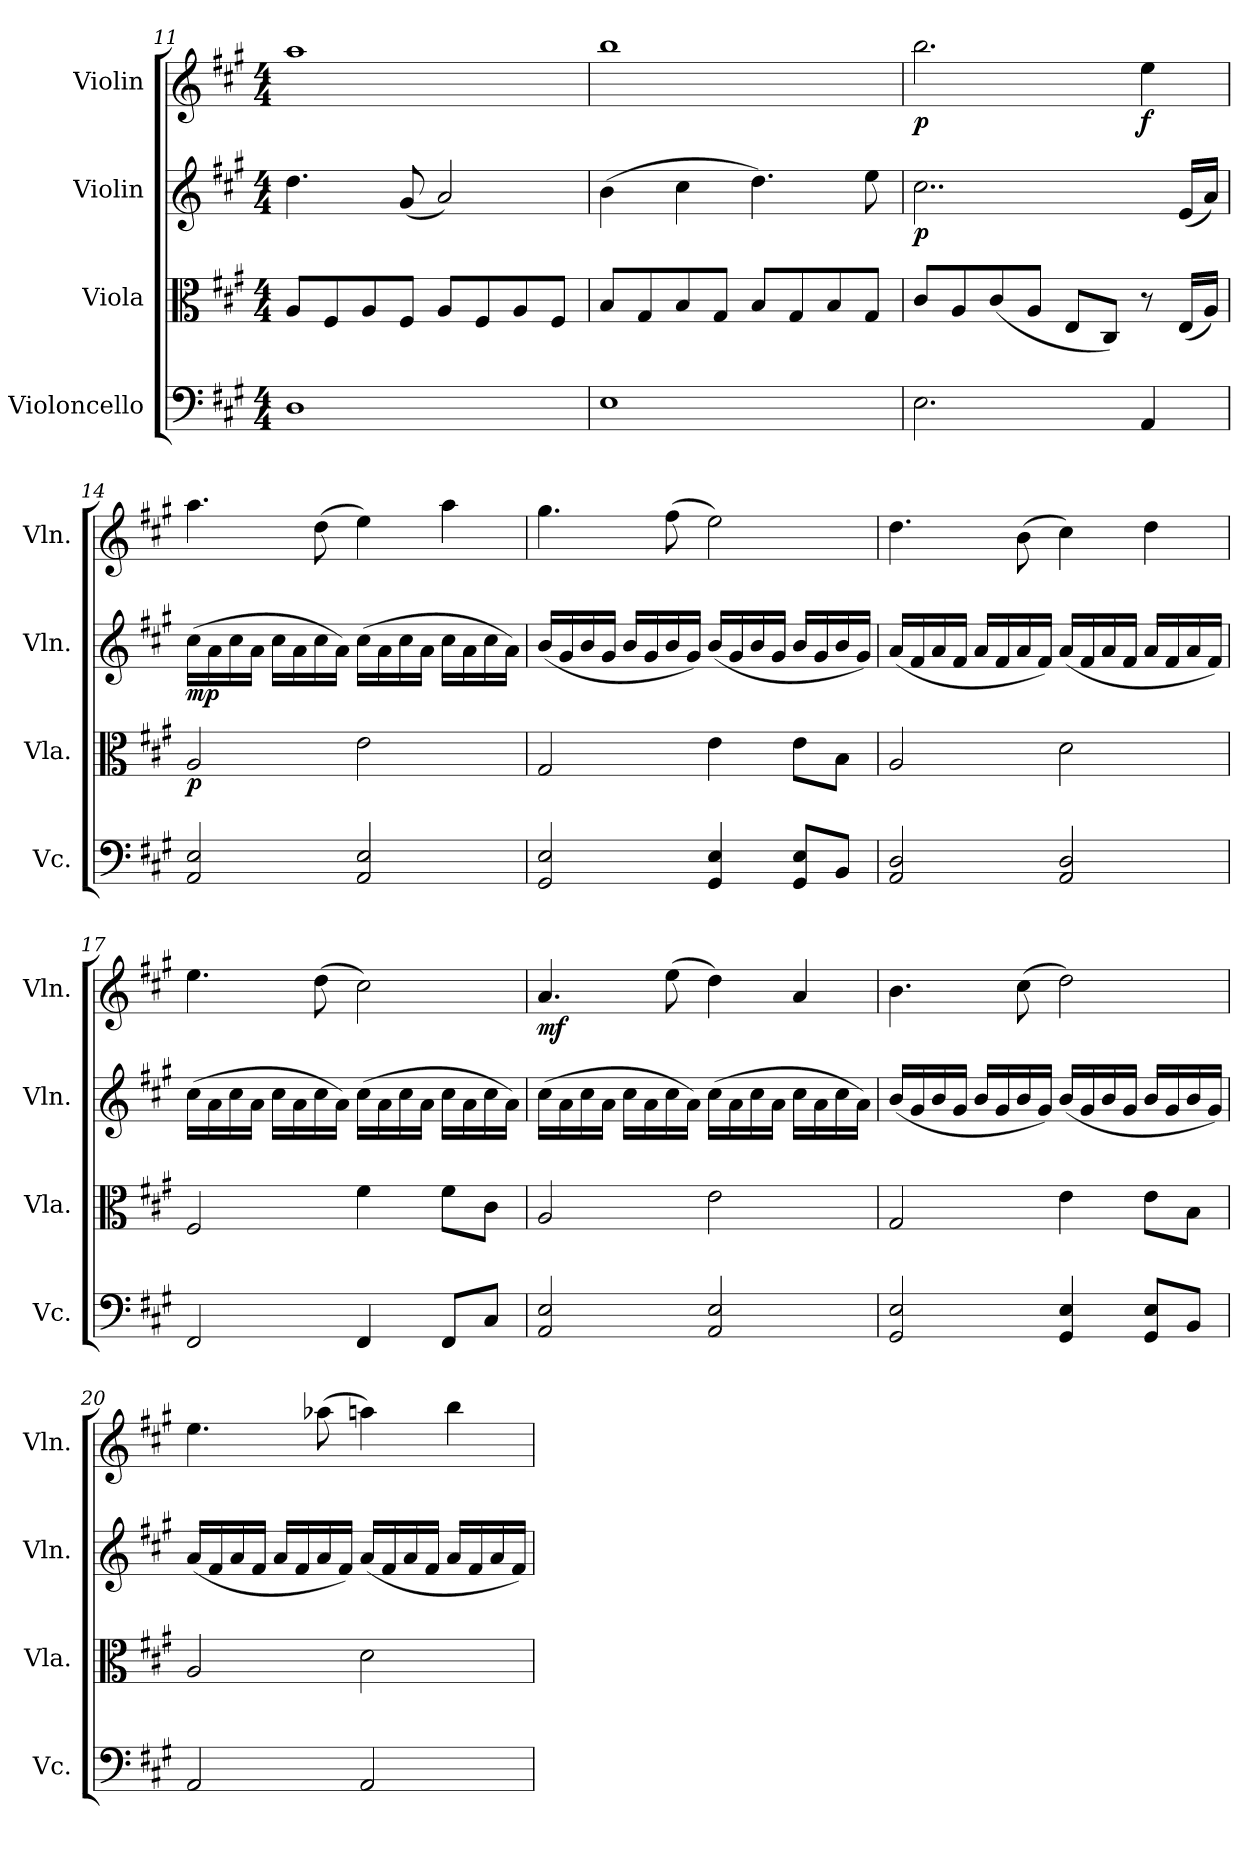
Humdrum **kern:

**kern	**kern	**dynam	**kern	**dynam	**kern	**dynam
*part4	*part3	*part3	*part2	*part2	*part1	*part1
*staff4	*staff3	*staff3	*staff2	*staff2	*staff1	*staff1
*I"Violoncello	*I"Viola	*	*I"Violin	*	*I"Violin	*
*I'Vc.	*I'Vla.	*	*I'Vln.	*	*I'Vln.	*
*clefF4	*clefC3	*	*clefG2	*	*clefG2	*
*k[f#c#g#]	*k[f#c#g#]	*	*k[f#c#g#]	*	*k[f#c#g#]	*
*M4/4	*M4/4	*	*M4/4	*	*M4/4	*
=11	=11	=11	=11	=11	=11	=11
1D	8A/L	.	4.dd\	.	1aa	.
.	8F#/	.	.	.	.	.
.	8A/	.	.	.	.	.
.	8F#/J	.	(8g#/	.	.	.
.	8A/L	.	2a/)	.	.	.
.	8F#/	.	.	.	.	.
.	8A/	.	.	.	.	.
.	8F#/J	.	.	.	.	.
=12	=12	=12	=12	=12	=12	=12
1E	8B/L	.	(4b\	.	1bb	.
.	8G#/	.	.	.	.	.
.	8B/	.	4cc#\	.	.	.
.	8G#/J	.	.	.	.	.
.	8B/L	.	4.dd\)	.	.	.
.	8G#/	.	.	.	.	.
.	8B/	.	.	.	.	.
.	8G#/J	.	8ee\	.	.	.
!!LO:PB:g=z
=13	=13	=13	=13	=13	=13	=13
!	!	!	!	!LO:DY:b	!	!LO:DY:b
2.E\	8c#/L	.	2..cc#\	p	2.bb\	p
.	8A/	.	.	.	.	.
.	(8c#/	.	.	.	.	.
.	8A/J	.	.	.	.	.
.	8E/L	.	.	.	.	.
.	8C#/J)	.	.	.	.	.
!	!	!	!	!	!	!LO:DY:b
4AA/	8r	.	.	.	4ee\	f
.	(16E/LL	.	(16e/LL	.	.	.
.	16A/JJ)	.	16a/JJ)	.	.	.
=14	=14	=14	=14	=14	=14	=14
!	!	!LO:DY:b	!	!LO:DY:b	!	!
2AA/ 2E/	2A/	p	(16cc#\LL	mp	4.aa\	.
.	.	.	16a\	.	.	.
.	.	.	16cc#\	.	.	.
.	.	.	16a\JJ	.	.	.
.	.	.	16cc#\LL	.	.	.
.	.	.	16a\	.	.	.
.	.	.	16cc#\	.	(8dd\	.
.	.	.	16a\JJ)	.	.	.
2AA/ 2E/	2e\	.	(16cc#\LL	.	4ee\)	.
.	.	.	16a\	.	.	.
.	.	.	16cc#\	.	.	.
.	.	.	16a\JJ	.	.	.
.	.	.	16cc#\LL	.	4aa\	.
.	.	.	16a\	.	.	.
.	.	.	16cc#\	.	.	.
.	.	.	16a\JJ)	.	.	.
=15	=15	=15	=15	=15	=15	=15
2GG#/ 2E/	2G#/	.	(16b/LL	.	4.gg#\	.
.	.	.	16g#/	.	.	.
.	.	.	16b/	.	.	.
.	.	.	16g#/JJ	.	.	.
.	.	.	16b/LL	.	.	.
.	.	.	16g#/	.	.	.
.	.	.	16b/	.	(8ff#\	.
.	.	.	16g#/JJ)	.	.	.
4GG#/ 4E/	4e\	.	(16b/LL	.	2ee\)	.
.	.	.	16g#/	.	.	.
.	.	.	16b/	.	.	.
.	.	.	16g#/JJ	.	.	.
8GG#/ 8E/L	8e\L	.	16b/LL	.	.	.
.	.	.	16g#/	.	.	.
8BB/J	8B\J	.	16b/	.	.	.
.	.	.	16g#/JJ)	.	.	.
!!LO:LB:g=z
=16	=16	=16	=16	=16	=16	=16
2AA/ 2D/	2A/	.	(16a/LL	.	4.dd\	.
.	.	.	16f#/	.	.	.
.	.	.	16a/	.	.	.
.	.	.	16f#/JJ	.	.	.
.	.	.	16a/LL	.	.	.
.	.	.	16f#/	.	.	.
.	.	.	16a/	.	(8b\	.
.	.	.	16f#/JJ)	.	.	.
2AA/ 2D/	2d\	.	(16a/LL	.	4cc#\)	.
.	.	.	16f#/	.	.	.
.	.	.	16a/	.	.	.
.	.	.	16f#/JJ	.	.	.
.	.	.	16a/LL	.	4dd\	.
.	.	.	16f#/	.	.	.
.	.	.	16a/	.	.	.
.	.	.	16f#/JJ)	.	.	.
=17	=17	=17	=17	=17	=17	=17
2FF#/	2F#/	.	(16cc#\LL	.	4.ee\	.
.	.	.	16a\	.	.	.
.	.	.	16cc#\	.	.	.
.	.	.	16a\JJ	.	.	.
.	.	.	16cc#\LL	.	.	.
.	.	.	16a\	.	.	.
.	.	.	16cc#\	.	(8dd\	.
.	.	.	16a\JJ)	.	.	.
4FF#/	4f#\	.	(16cc#\LL	.	2cc#\)	.
.	.	.	16a\	.	.	.
.	.	.	16cc#\	.	.	.
.	.	.	16a\JJ	.	.	.
8FF#/L	8f#\L	.	16cc#\LL	.	.	.
.	.	.	16a\	.	.	.
8C#/J	8c#\J	.	16cc#\	.	.	.
.	.	.	16a\JJ)	.	.	.
!!LO:LB:g=z
=18	=18	=18	=18	=18	=18	=18
!	!	!	!	!	!	!LO:DY:b
2AA/ 2E/	2A/	.	(16cc#\LL	.	4.a/	mf
.	.	.	16a\	.	.	.
.	.	.	16cc#\	.	.	.
.	.	.	16a\JJ	.	.	.
.	.	.	16cc#\LL	.	.	.
.	.	.	16a\	.	.	.
.	.	.	16cc#\	.	(8ee\	.
.	.	.	16a\JJ)	.	.	.
2AA/ 2E/	2e\	.	(16cc#\LL	.	4dd\)	.
.	.	.	16a\	.	.	.
.	.	.	16cc#\	.	.	.
.	.	.	16a\JJ	.	.	.
.	.	.	16cc#\LL	.	4a/	.
.	.	.	16a\	.	.	.
.	.	.	16cc#\	.	.	.
.	.	.	16a\JJ)	.	.	.
=19	=19	=19	=19	=19	=19	=19
2GG#/ 2E/	2G#/	.	(16b/LL	.	4.b\	.
.	.	.	16g#/	.	.	.
.	.	.	16b/	.	.	.
.	.	.	16g#/JJ	.	.	.
.	.	.	16b/LL	.	.	.
.	.	.	16g#/	.	.	.
.	.	.	16b/	.	(8cc#\	.
.	.	.	16g#/JJ)	.	.	.
4GG#/ 4E/	4e\	.	(16b/LL	.	2dd\)	.
.	.	.	16g#/	.	.	.
.	.	.	16b/	.	.	.
.	.	.	16g#/JJ	.	.	.
8GG#/ 8E/L	8e\L	.	16b/LL	.	.	.
.	.	.	16g#/	.	.	.
8BB/J	8B\J	.	16b/	.	.	.
.	.	.	16g#/JJ)	.	.	.
!!LO:PB:g=z
=20	=20	=20	=20	=20	=20	=20
2AA/	2A/	.	(16a/LL	.	4.ee\	.
.	.	.	16f#/	.	.	.
.	.	.	16a/	.	.	.
.	.	.	16f#/JJ	.	.	.
.	.	.	16a/LL	.	.	.
.	.	.	16f#/	.	.	.
.	.	.	16a/	.	(8aa-X\	.
.	.	.	16f#/JJ)	.	.	.
2AA/	2d\	.	(16a/LL	.	4aan\)	.
.	.	.	16f#/	.	.	.
.	.	.	16a/	.	.	.
.	.	.	16f#/JJ	.	.	.
.	.	.	16a/LL	.	4bb\	.
.	.	.	16f#/	.	.	.
.	.	.	16a/	.	.	.
.	.	.	16f#/JJ)	.	.	.
=	=	=	=	=	=	=
*-	*-	*-	*-	*-	*-	*-
